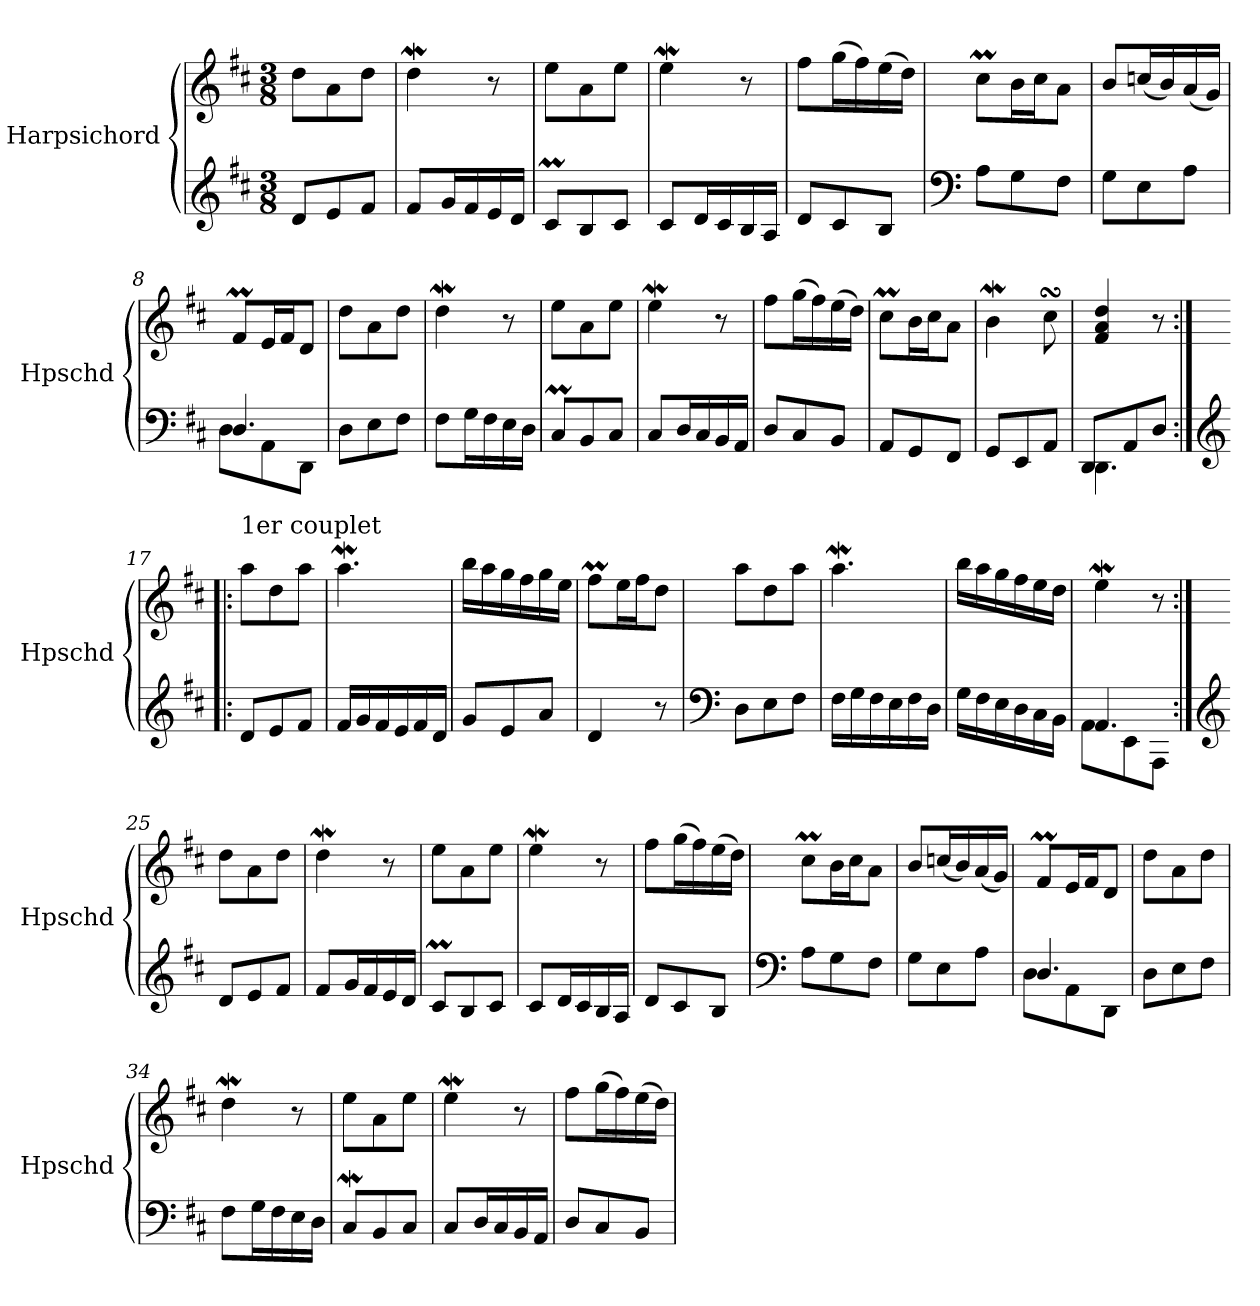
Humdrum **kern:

**kern	**kern
*part1	*part1
*staff2	*staff1
*I"Harpsichord	*
*I'Hpschd	*
*clefG2	*clefG2
*k[f#c#]	*k[f#c#]
*M3/8	*M3/8
=1	=1
8d/L	8dd\L
8e/	8a\
8f#/J	8dd\J
=2	=2
8f#/L	4ddw\
16g/L	.
16f#/	.
16e/	8r
16d/JJ	.
=3	=3
8c#m/L	8ee\L
8B/	8a\
8c#/J	8ee\J
=4	=4
8c#/L	4eeW\
16d/L	.
16c#/	.
16B/	8r
16A/JJ	.
=5	=5
8d/L	8ff#\L
8c#/	(>16gg\L
.	16ff#\)
8B/J	(>16ee\
.	16dd\JJ)
=6	=6
*clefF4	*
8A\L	8cc#m\L
8G\	16b\L
.	16cc#\J
8F#\J	8a\J
=7	=7
8G\L	8b/L
8E\	(<16ccn/L
.	16b/)
8A\J	(<16a/
.	16g/JJ)
=8	=8
*^	*
4.D/	8D\L	8f#m/L
.	8AA\	16e/L
.	.	16f#/J
.	8DD\J	8d/J
*v	*v	*
=9	=9
8D\L	8dd\L
8E\	8a\
8F#\J	8dd\J
!!LO:LB:g=z
=10	=10
8F#\L	4ddw\
16G\L	.
16F#\	.
16E\	8r
16D\JJ	.
=11	=11
8C#m/L	8ee\L
8BB/	8a\
8C#/J	8ee\J
=12	=12
8C#/L	4eeW\
16D/L	.
16C#/	.
16BB/	8r
16AA/JJ	.
=13	=13
8D/L	8ff#\L
8C#/	(>16gg\L
.	16ff#\)
8BB/J	(>16ee\
.	16dd\JJ)
=14	=14
8AA/L	8cc#m\L
8GG/	16b\L
.	16cc#\J
8FF#/J	8a\J
=15	=15
8GG/L	4bW\
8EE/	.
8AA/J	8cc#sSsS\
=16	=16
*^	*
4.DD\	8DD/L	4f#/ 4a/ 4dd/
.	8AA/	.
.	8D/J	8r
*v	*v	*
=17:|!|:	=17:|!|:
*clefG2	*
*^	*
!	!	!LO:TX:a:t=1er couplet
*v	*v	*
8d/L	8aa\L
8e/	8dd\
8f#/J	8aa\J
=18	=18
16f#/LL	4.aaW\
16g/	.
16f#/	.
16e/	.
16f#/	.
16d/JJ	.
!!LO:LB:g=z
=19	=19
8g/L	16bb\LL
.	16aa\
8e/	16gg\
.	16ff#\
8a/J	16gg\
.	16ee\JJ
=20	=20
4d/	8ff#m\L
.	16ee\L
.	16ff#\J
8r	8dd\J
=21	=21
*clefF4	*
8D\L	8aa\L
8E\	8dd\
8F#\J	8aa\J
=22	=22
16F#\LL	4.aaW\
16G\	.
16F#\	.
16E\	.
16F#\	.
16D\JJ	.
=23	=23
16G\LL	16bb\LL
16F#\	16aa\
16E\	16gg\
16D\	16ff#\
16C#\	16ee\
16BB\JJ	16dd\JJ
=24	=24
*^	*
4.AA/	8AA\L	4eeW\
.	8EE\	.
.	8AAA\J	8r
*v	*v	*
=25:|!	=25:|!
*clefG2	*
8d/L	8dd\L
8e/	8a\
8f#/J	8dd\J
=26	=26
8f#/L	4ddw\
16g/L	.
16f#/	.
16e/	8r
16d/JJ	.
!!LO:LB:g=z
=27	=27
8c#m/L	8ee\L
8B/	8a\
8c#/J	8ee\J
=28	=28
8c#/L	4eeW\
16d/L	.
16c#/	.
16B/	8r
16A/JJ	.
=29	=29
8d/L	8ff#\L
8c#/	(>16gg\L
.	16ff#\)
8B/J	(>16ee\
.	16dd\JJ)
=30	=30
*clefF4	*
8A\L	8cc#m\L
8G\	16b\L
.	16cc#\J
8F#\J	8a\J
=31	=31
8G\L	8b/L
8E\	(<16ccn/L
.	16b/)
8A\J	(<16a/
.	16g/JJ)
=32	=32
*^	*
4.D/	8D\L	8f#m/L
.	8AA\	16e/L
.	.	16f#/J
.	8DD\J	8d/J
*v	*v	*
=33	=33
8D\L	8dd\L
8E\	8a\
8F#\J	8dd\J
=34	=34
8F#\L	4ddw\
16G\L	.
16F#\	.
16E\	8r
16D\JJ	.
=35	=35
8C#W/L	8ee\L
8BB/	8a\
8C#/J	8ee\J
!!LO:LB:g=z
=36	=36
8C#/L	4eeW\
16D/L	.
16C#/	.
16BB/	8r
16AA/JJ	.
=37	=37
8D/L	8ff#\L
8C#/	(>16gg\L
.	16ff#\)
8BB/J	(>16ee\
.	16dd\JJ)
=	=
*-	*-
